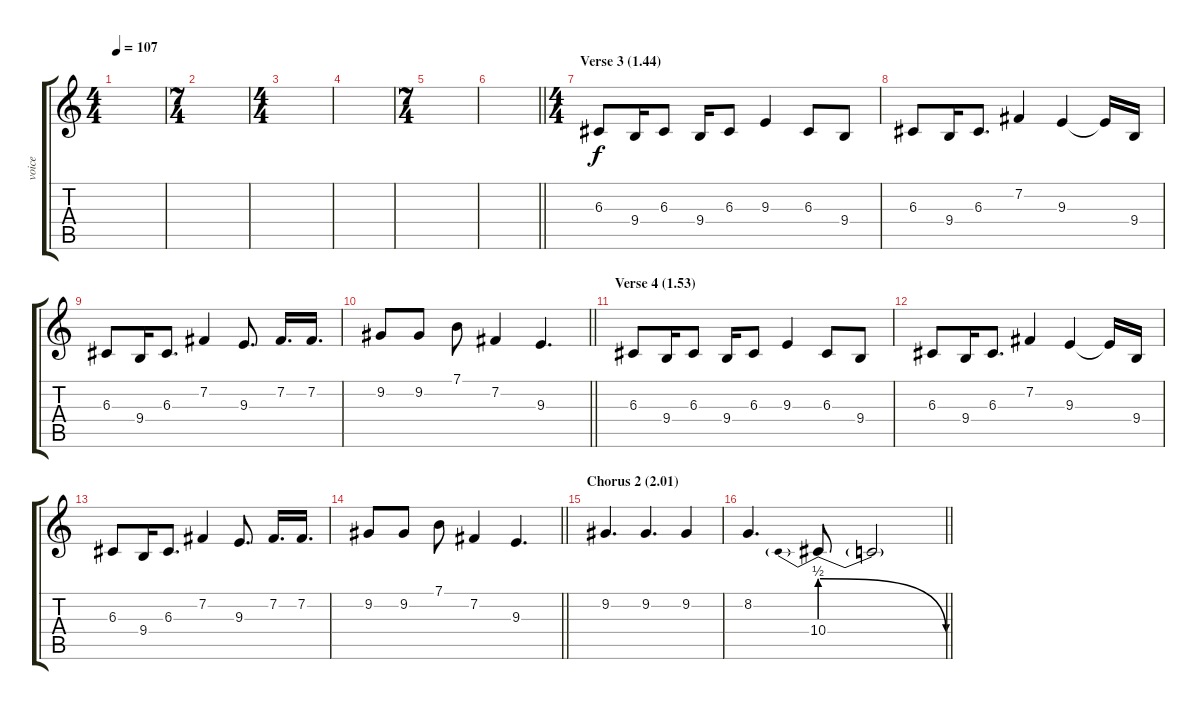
\track ("voice" "voice") {instrument clarinet}
\staff {score tabs}
\tuning (E4 B3 G3 D3 A2 E2) {hide}
\ts (4 4)
\tempo 107
\clef g2
\ks c
|
\ts (7 4)
|
\ts (4 4)
|
|
\ts (7 4)
|
\barLineRight lightlight
|
\ts (4 4)
\section ("" "Verse 3 (1.44)")
6.3.8 9.4.16 6.3.8 9.4.16 6.3.8 9.3.4 6.3.8 9.4.8 |
6.3.8 9.4.16 6.3.8{d} 7.2.4 9.3.4 9.3{t}.16 9.4.16 |
6.3.8 9.4.16 6.3.8{d} 7.2.4 9.3.8{d} 7.2.16{d} 7.2.16{d} |
\barLineRight lightlight
9.2.8 9.2.8 7.1.8 7.2.4 9.3.4{d} |
\section ("" "Verse 4 (1.53)")
6.3.8 9.4.16 6.3.8 9.4.16 6.3.8 9.3.4 6.3.8 9.4.8 |
6.3.8 9.4.16 6.3.8{d} 7.2.4 9.3.4 9.3{t}.16 9.4.16 |
6.3.8 9.4.16 6.3.8{d} 7.2.4 9.3.8{d} 7.2.16{d} 7.2.16{d} |
\barLineRight lightlight
9.2.8 9.2.8 7.1.8 7.2.4 9.3.4{d} |
\section ("" "Chorus 2 (2.01)")
9.2.4{d} 9.2.4{d} 9.2.4 |
\barLineRight lightlight
8.2.4{d} 10.4{be (prebendrelease 0 2 60 0)}.8 10.4{t}.2
